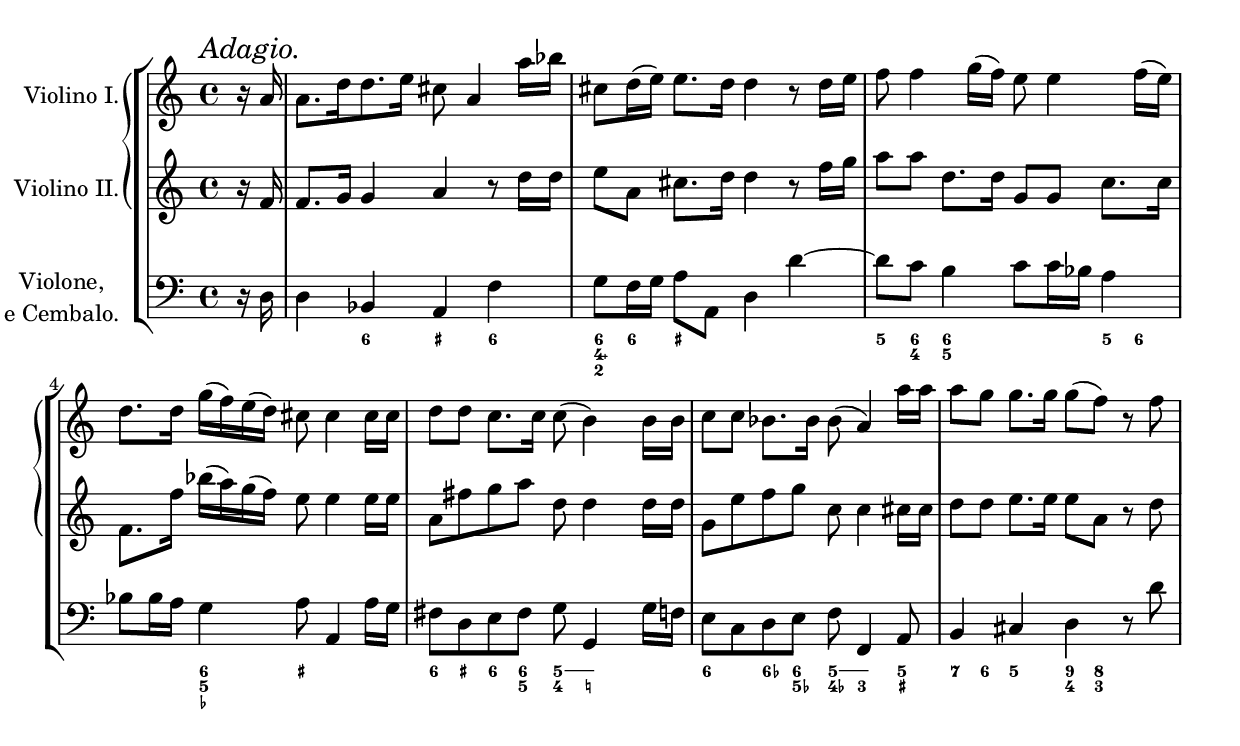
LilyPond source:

%% DO NOT EDIT this file manually; it is automatically
%% generated from LSR http://lsr.di.unimi.it
%% Make any changes in LSR itself, or in Documentation/snippets/new/ ,
%% and then run scripts/auxiliar/makelsr.py
%%
%% This file is in the public domain.
\version "2.18.0"

\header {
  lsrtags = "headword"

  texidoc = "
Figured bass headword

"
  doctitle = "Figured bass headword"
} % begin verbatim

% NR 2.7.3 Figured bass

% Arcangelo Corelli, 12 Sonate da Camera, Op. 2
% Sonata II, Allemanda
% measures 1 - 88
% Coded by Neil Puttock; modified by Carl Sorensen

extendOn = \bassFigureExtendersOn
extendOff = \bassFigureExtendersOff

\score {
  \new StaffGroup <<
    \new GrandStaff <<
      \new Staff = "violinoI" {
        \set Staff.instrumentName = \markup {
          \line { Violino I. }
        }
        \time 4/4
        \mark \markup { \italic Adagio. }
        \partial 8
        r16 a'16 |
        a'8. [ d''16 d''8.  e''16 ] cis''8 a'4 a''16 bes''16 |
        cis''8 d''16 ( e'' ) e''8.  d''16 d''4 r8 d''16 e''16 |
        f''8 f''4 g''16 ( f''16 ) e''8 e''4 f''16 ( e''16 ) |
        d''8.  d''16 g''16 ( f''16 ) e''16 ( d''16 ) cis''8
            cis''4 cis''16 cis''16 |
        d''8 d''8 c''8.  c''16 c''8 ( b'4 ) b'16 b'16 |
        c''8 c''8 bes'8.  bes'16 bes'8 ( a'4 ) a''16 a''16 |
        a''8 g''8 g''8.  g''16 g''8 ( f''8 ) r8 f''8 |
      }

      \new Staff = "violinoII" {
        \set Staff.instrumentName = \markup {
          \line { Violino II. }
        }
        \time 4/4
        \partial 8
        r16 f'16 |
        f'8.  g'16 g'4 a'4 r8 d''16 d''16 |
        e''8 a'8 cis''8.  d''16 d''4 r8 f''16 g''16 |
        a''8 a''8 d''8.  d''16 g'8 g'8 c''8.  c''16 |
        f'8.  f''16 bes''16 ( a''16 ) g''16 ( f''16 ) e''8 e''4 e''16 e''16 |
        a'8 fis''8 g''8 a''8 d''8 d''4 d''16 d''16 |
        g'8 e''8 f''8 g''8 c''8 c''4 cis''16 cis''16 |
        d''8 d''8 e''8.  e''16 e''8 a'8 r8 d''8 |
      }

    >>

    \new Staff = "violone" {
      \set Staff.instrumentName = \markup {
        \center-column {
          Violone,
          \line { e Cembalo. }
        }
      }
      \time 4/4
      \clef bass
      \partial 8
      r16 d16 |
      d4 bes,4 a,4 f4 |
      g8 f16 g16 a8 a,8 d4 d'4 ~ |
      d'8 c'8 b4 c'8 c'16 bes16 a4 |
      bes8 bes16 a16 g4 a8 a,4 a16 g16 |
      fis8 d8 e8 fis8 g8 g,4 g16 f16 |
      e8 c8 d8 e8 f8 f,4 a,8 |
      b,4 cis4 d4 r8 d'8 |
    }

    \new FiguredBass \figuremode {
      \set figuredBassAlterationDirection = #RIGHT
      \set figuredBassPlusDirection = #RIGHT
      \override BassFigureAlignment.stacking-dir = #DOWN
      s8 |
      s4 <6>4 <_+>4 <6>4 |
      <6 4\+ 2>8 <6>8 <_+> s8 s2 |
      <5>8 <6 4>8 <6 5>4 s4 <5>8 <6>8 |
      s4 <6 5 _-> <_+>2 |
      <6>8 <_+>8 <6>8 <6 5>8 <5 4>8 \extendOn <5 _!>8 \extendOff s4 |
      <6>4 <6->8 <6 5->8 <5 4->8 \extendOn <5 3>4 \extendOff <5 _+>8 |
      <7>8 <6>8 <5>4 <9 4>8 <8 3>8 s4 |
    }

  >>

  \layout {
    \context {
      \Score
      \override RehearsalMark.break-align-symbols = #'(time-signature)
      \override RehearsalMark.self-alignment-X = #LEFT
      \override TimeSignature.break-align-anchor-alignment = #LEFT
    }
  }
}
